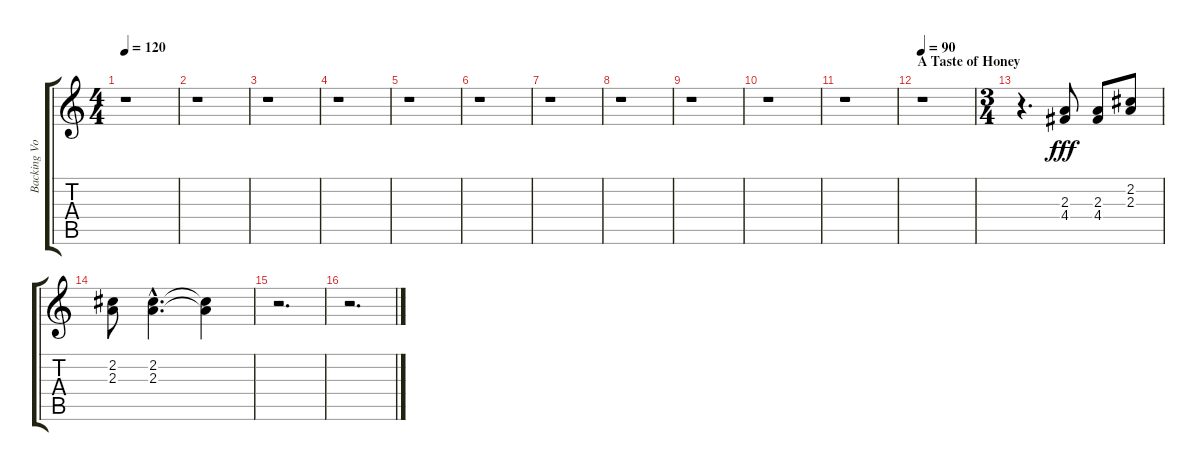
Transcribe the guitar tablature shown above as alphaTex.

\track ("Backing Vocals" "Backing Vo") {instrument acousticguitarnylon}
\staff {score tabs}
\tuning (E4 B3 G3 D3 A2 E2) {hide}
\ts (4 4)
\tempo 120
\clef g2
\ks c
r.1{dy fff} |
r.1 |
r.1 |
r.1 |
r.1 |
r.1 |
r.1 |
r.1 |
r.1 |
r.1 |
r.1 |
\section ("" "A Taste of Honey")
\tempo 90
r.1{volume 14 balance 13 instrument altosax} |
\ts (3 4)
r.4{d} (2.3 4.4).8 (2.3 4.4).8 (2.2 2.3).8 |
(2.2 2.3).8 (2.2{hac} 2.3{hac}).4{d} (2.2{t} 2.3{t}).4 |
r.2{d} |
r.2{d}
